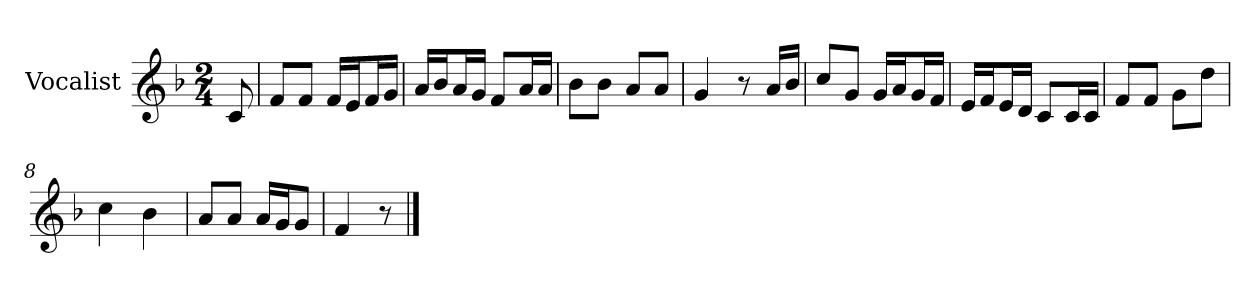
**kern
*part1
*staff1
*I"Vocalist
*k[b-]
*F:
*M2/4
=
8c
=1
8fL
8fJ
16fLL
16eJ
16fL
16gJJ
=2
16aLL
16b-J
16aL
16gJJ
8fL
16aL
16aJJ
=3
8b-L
8b-J
8aL
8aJ
=4
4g
8r
16aLL
16b-JJ
=5
8ccL
8gJ
16gLL
16aJ
16gL
16fJJ
=6
16eLL
16fJ
16eL
16dJJ
8cL
16cL
16cJJ
=7
8fL
8fJ
8gL
8ddJ
=8
4cc
4b-
=9
8aL
8aJ
16aLL
16gJ
8gJ
=10
4f
8r
==
*-
